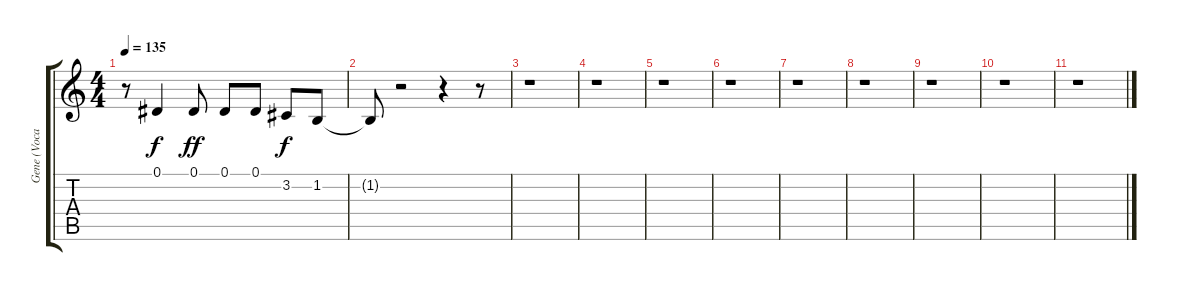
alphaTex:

\track ("Gene (Vocals)" "Gene (Voca") {instrument lead2sawtooth}
\staff {score tabs}
\tuning (Eb4 Bb3 Gb3 Db3 Ab2 Eb2) {hide}
\ts (4 4)
\tempo 135
\clef g2
\ks c
r.8{dy f} 0.1.4 0.1.8{dy ff} 0.1.8 0.1.8 3.2.8{dy f} 1.2.8 |
1.2{t}.8 r.2 r.4 r.8 |
r.1 |
r.1 |
r.1 |
r.1 |
r.1 |
r.1 |
r.1 |
r.1 |
r.1
